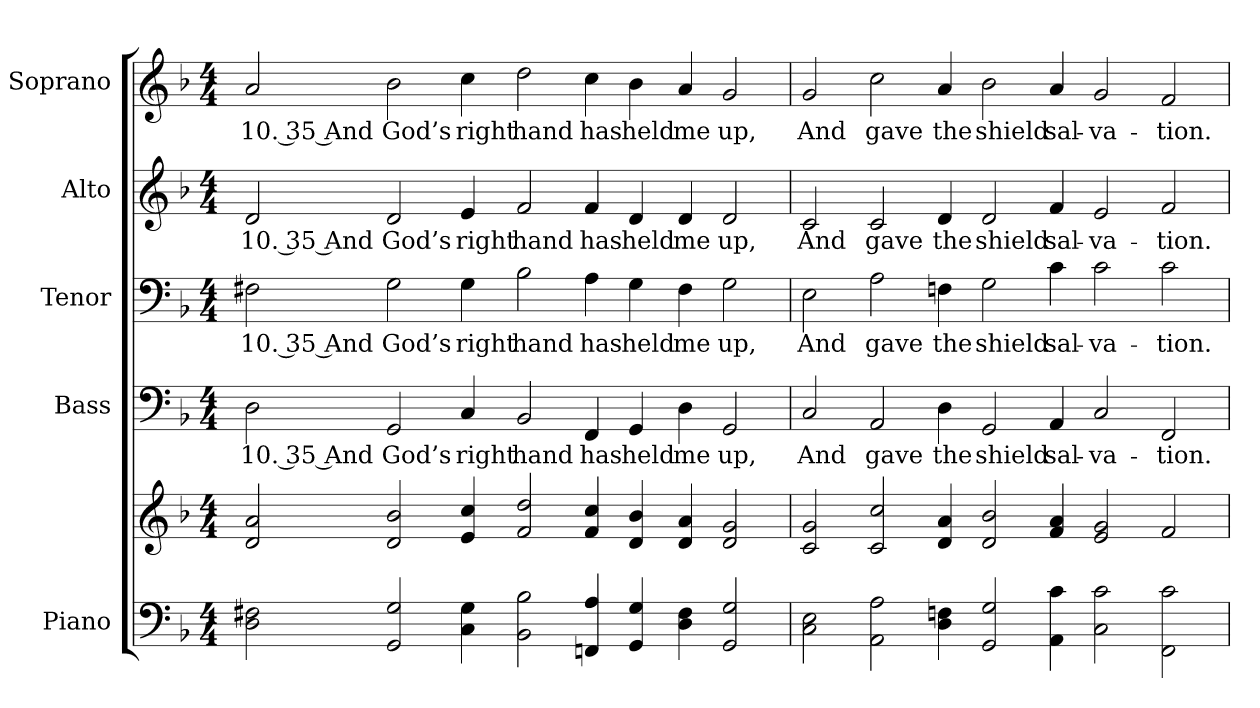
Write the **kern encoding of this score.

**kern	**kern	**kern	**text	**kern	**text	**kern	**text	**kern	**text
*part5	*part5	*part4	*part4	*part3	*part3	*part2	*part2	*part1	*part1
*staff6	*staff5	*staff4	*staff4	*staff3	*staff3	*staff2	*staff2	*staff1	*staff1
*I"Piano	*	*I"Bass	*	*I"Tenor	*	*I"Alto	*	*I"Soprano	*
*I'Pno.	*	*I'B.	*	*I'T.	*	*I'A.	*	*I'S.	*
!!LO:PB:g=z
*clefF4	*clefG2	*clefF4	*	*clefF4	*	*clefG2	*	*clefG2	*
*k[b-]	*k[b-]	*k[b-]	*	*k[b-]	*	*k[b-]	*	*k[b-]	*
*d:	*d:	*d:	*	*d:	*	*d:	*	*d:	*
*M4/4	*M4/4	*M4/4	*	*M4/4	*	*M4/4	*	*M4/4	*
*MM200	*MM200	*MM200	*	*MM200	*	*MM200	*	*MM200	*
=1	=1	=1	=1	=1	=1	=1	=1	=1	=1
!	!	!	!LO:LY:b:color=#000000	!	!	!	!	!	!
!	!	!	!	!	!LO:LY:b:color=#000000	!	!	!	!
!	!	!	!	!	!	!	!LO:LY:b:color=#000000	!	!
!	!	!	!	!	!	!	!	!	!LO:LY:b:color=#000000
2Di\ 2F#Xi	2di/ 2ai	2Di\	10. 35 And	2F#Xi\	10. 35 And	2di/	10. 35 And	2ai/	10. 35 And
!	!	!	!LO:LY:b:color=#000000	!	!	!	!	!	!
!	!	!	!	!	!LO:LY:b:color=#000000	!	!	!	!
!	!	!	!	!	!	!	!LO:LY:b:color=#000000	!	!
!	!	!	!	!	!	!	!	!	!LO:LY:b:color=#000000
2GGi/ 2Gi	2di/ 2b-i	2GGi/	God’s	2Gi\	God’s	2di/	God’s	2b-i\	God’s
!	!	!	!LO:LY:b:color=#000000	!	!	!	!	!	!
!	!	!	!	!	!LO:LY:b:color=#000000	!	!	!	!
!	!	!	!	!	!	!	!LO:LY:b:color=#000000	!	!
!	!	!	!	!	!	!	!	!	!LO:LY:b:color=#000000
4Ci\ 4Gi	4ei/ 4cci	4Ci/	right	4Gi\	right	4ei/	right	4cci\	right
!	!	!	!LO:LY:b:color=#000000	!	!	!	!	!	!
!	!	!	!	!	!LO:LY:b:color=#000000	!	!	!	!
!	!	!	!	!	!	!	!LO:LY:b:color=#000000	!	!
!	!	!	!	!	!	!	!	!	!LO:LY:b:color=#000000
2BB-i\ 2B-i	2fi/ 2ddi	2BB-i/	hand	2B-i\	hand	2fi/	hand	2ddi\	hand
!	!	!	!LO:LY:b:color=#000000	!	!	!	!	!	!
!	!	!	!	!	!LO:LY:b:color=#000000	!	!	!	!
!	!	!	!	!	!	!	!LO:LY:b:color=#000000	!	!
!	!	!	!	!	!	!	!	!	!LO:LY:b:color=#000000
4FFni/ 4Ai	4fi/ 4cci	4FFi/	has	4Ai\	has	4fi/	has	4cci\	has
!	!	!	!LO:LY:b:color=#000000	!	!	!	!	!	!
!	!	!	!	!	!LO:LY:b:color=#000000	!	!	!	!
!	!	!	!	!	!	!	!LO:LY:b:color=#000000	!	!
!	!	!	!	!	!	!	!	!	!LO:LY:b:color=#000000
4GGi/ 4Gi	4di/ 4b-i	4GGi/	held	4Gi\	held	4di/	held	4b-i\	held
!	!	!	!LO:LY:b:color=#000000	!	!	!	!	!	!
!	!	!	!	!	!LO:LY:b:color=#000000	!	!	!	!
!	!	!	!	!	!	!	!LO:LY:b:color=#000000	!	!
!	!	!	!	!	!	!	!	!	!LO:LY:b:color=#000000
4Di\ 4F#i	4di/ 4ai	4Di\	me	4F#i\	me	4di/	me	4ai/	me
!	!	!	!LO:LY:b:color=#000000	!	!	!	!	!	!
!	!	!	!	!	!LO:LY:b:color=#000000	!	!	!	!
!	!	!	!	!	!	!	!LO:LY:b:color=#000000	!	!
!	!	!	!	!	!	!	!	!	!LO:LY:b:color=#000000
2GGi/ 2Gi	2di/ 2gi	2GGi/	up,	2Gi\	up,	2di/	up,	2gi/	up,
=2	=2	=2	=2	=2	=2	=2	=2	=2	=2
!	!	!	!LO:LY:b:color=#000000	!	!	!	!	!	!
!	!	!	!	!	!LO:LY:b:color=#000000	!	!	!	!
!	!	!	!	!	!	!	!LO:LY:b:color=#000000	!	!
!	!	!	!	!	!	!	!	!	!LO:LY:b:color=#000000
2Ci\ 2Ei	2ci/ 2gi	2Ci/	And	2Ei\	And	2ci/	And	2gi/	And
!	!	!	!LO:LY:b:color=#000000	!	!	!	!	!	!
!	!	!	!	!	!LO:LY:b:color=#000000	!	!	!	!
!	!	!	!	!	!	!	!LO:LY:b:color=#000000	!	!
!	!	!	!	!	!	!	!	!	!LO:LY:b:color=#000000
2AAi\ 2Ai	2ci/ 2cci	2AAi/	gave	2Ai\	gave	2ci/	gave	2cci\	gave
!	!	!	!LO:LY:b:color=#000000	!	!	!	!	!	!
!	!	!	!	!	!LO:LY:b:color=#000000	!	!	!	!
!	!	!	!	!	!	!	!LO:LY:b:color=#000000	!	!
!	!	!	!	!	!	!	!	!	!LO:LY:b:color=#000000
4Di\ 4Fni	4di/ 4ai	4Di\	the	4Fni\	the	4di/	the	4ai/	the
!	!	!	!LO:LY:b:color=#000000	!	!	!	!	!	!
!	!	!	!	!	!LO:LY:b:color=#000000	!	!	!	!
!	!	!	!	!	!	!	!LO:LY:b:color=#000000	!	!
!	!	!	!	!	!	!	!	!	!LO:LY:b:color=#000000
2GGi/ 2Gi	2di/ 2b-i	2GGi/	shield	2Gi\	shield	2di/	shield	2b-i\	shield
!	!	!	!LO:LY:b:color=#000000	!	!	!	!	!	!
!	!	!	!	!	!LO:LY:b:color=#000000	!	!	!	!
!	!	!	!	!	!	!	!LO:LY:b:color=#000000	!	!
!	!	!	!	!	!	!	!	!	!LO:LY:b:color=#000000
4AAi\ 4ci	4fi/ 4ai	4AAi/	sal-	4ci\	sal-	4fi/	sal-	4ai/	sal-
!	!	!	!LO:LY:b:color=#000000	!	!	!	!	!	!
!	!	!	!	!	!LO:LY:b:color=#000000	!	!	!	!
!	!	!	!	!	!	!	!LO:LY:b:color=#000000	!	!
!	!	!	!	!	!	!	!	!	!LO:LY:b:color=#000000
2Ci\ 2ci	2ei/ 2gi	2Ci/	-va-	2ci\	-va-	2ei/	-va-	2gi/	-va-
!	!	!	!LO:LY:b:color=#000000	!	!	!	!	!	!
!	!	!	!	!	!LO:LY:b:color=#000000	!	!	!	!
!	!	!	!	!	!	!	!LO:LY:b:color=#000000	!	!
!	!	!	!	!	!	!	!	!	!LO:LY:b:color=#000000
2FFi\ 2ci	2fi/	2FFi/	-tion.	2ci\	-tion.	2fi/	-tion.	2fi/	-tion.
=	=	=	=	=	=	=	=	=	=
*-	*-	*-	*-	*-	*-	*-	*-	*-	*-
